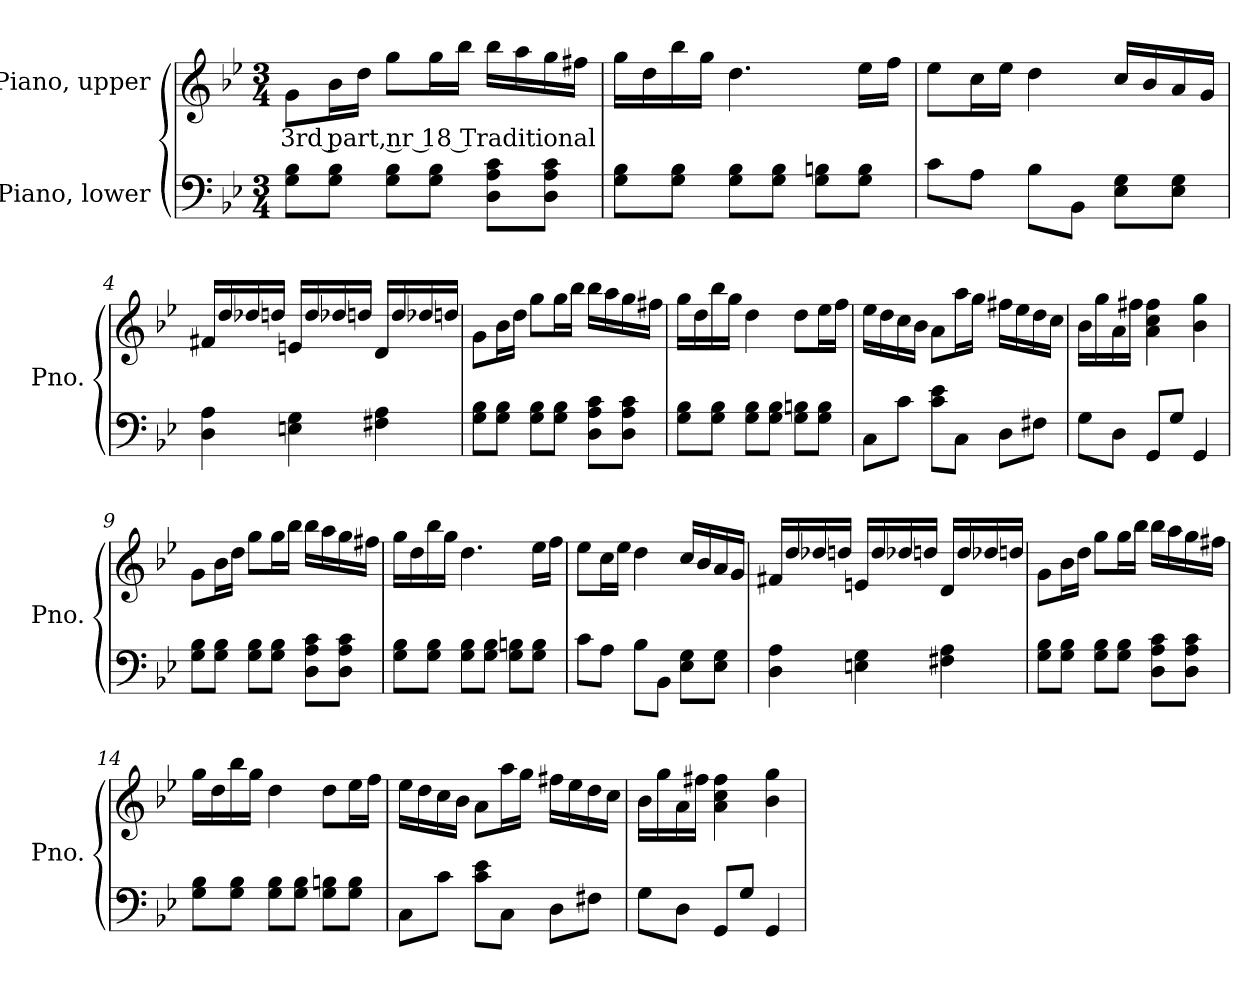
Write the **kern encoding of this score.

**kern	**kern	**text
*part2	*part1	*part1
*staff2	*staff1	*staff1
*I"Piano, lower	*I"Piano, upper	*
*I'Pno.	*I'Pno.	*
*clefF4	*clefG2	*
*k[b-e-]	*k[b-e-]	*
*M3/4	*M3/4	*
*MM100	*MM100	*
=1	=1	=1
!	!	!LO:LY:b
8G\ 8B-\L	8g\L	3rd part, nr 18 Traditional
8G\ 8B-\J	16b-\L	.
.	16dd\JJ	.
8G\ 8B-\L	8gg\L	.
8G\ 8B-\J	16gg\L	.
.	16bb-\JJ	.
8D\ 8A\ 8c\L	16bb-\LL	.
.	16aa\	.
8D\ 8A\ 8c\J	16gg\	.
.	16ff#X\JJ	.
=2	=2	=2
8G\ 8B-\L	16gg\LL	.
.	16dd\	.
8G\ 8B-\J	16bb-\	.
.	16gg\JJ	.
8G\ 8B-\L	4.dd\	.
8G\ 8B-\J	.	.
8G\ 8Bn\L	.	.
8G\ 8B\J	16ee-\LL	.
.	16ff\JJ	.
!!LO:LB:g=z
=3	=3	=3
8c\L	8ee-\L	.
8A\J	16cc\L	.
.	16ee-\JJ	.
8B-\L	4dd\	.
8BB-\J	.	.
8E-\ 8G\L	16cc/LL	.
.	16b-/	.
8E-\ 8G\J	16a/	.
.	16g/JJ	.
=4	=4	=4
4D\ 4A\	16f#X/LL	.
.	16dd/	.
.	16dd-X/	.
.	16ddn/JJ	.
4En\ 4G\	16en/LL	.
.	16dd/	.
.	16dd-X/	.
.	16ddn/JJ	.
4F#X\ 4A\	16d/LL	.
.	16dd/	.
.	16dd-X/	.
.	16ddn/JJ	.
=5	=5	=5
8G\ 8B-\L	8g\L	.
8G\ 8B-\J	16b-\L	.
.	16dd\JJ	.
8G\ 8B-\L	8gg\L	.
8G\ 8B-\J	16gg\L	.
.	16bb-\JJ	.
8D\ 8A\ 8c\L	16bb-\LL	.
.	16aa\	.
8D\ 8A\ 8c\J	16gg\	.
.	16ff#X\JJ	.
!!LO:LB:g=z
=6	=6	=6
8G\ 8B-\L	16gg\LL	.
.	16dd\	.
8G\ 8B-\J	16bb-\	.
.	16gg\JJ	.
8G\ 8B-\L	4dd\	.
8G\ 8B-\J	.	.
8G\ 8Bn\L	8dd\L	.
8G\ 8B\J	16ee-\L	.
.	16ff\JJ	.
=7	=7	=7
8C\L	16ee-\LL	.
.	16dd\	.
8c\J	16cc\	.
.	16b-\JJ	.
8c\ 8e-\L	8a\L	.
8C\J	16aa\L	.
.	16gg\JJ	.
8D\L	16ff#X\LL	.
.	16ee-\	.
8F#X\J	16dd\	.
.	16cc\JJ	.
=8	=8	=8
8G\L	16b-\LL	.
.	16gg\	.
8D\J	16a\	.
.	16ff#X\JJ	.
8GG/L	4a\ 4cc\ 4ff#\	.
8G/J	.	.
4GG/	4b-\ 4gg\	.
=9	=9	=9
8G\ 8B-\L	8g\L	.
8G\ 8B-\J	16b-\L	.
.	16dd\JJ	.
8G\ 8B-\L	8gg\L	.
8G\ 8B-\J	16gg\L	.
.	16bb-\JJ	.
8D\ 8A\ 8c\L	16bb-\LL	.
.	16aa\	.
8D\ 8A\ 8c\J	16gg\	.
.	16ff#X\JJ	.
!!LO:LB:g=z
=10	=10	=10
8G\ 8B-\L	16gg\LL	.
.	16dd\	.
8G\ 8B-\J	16bb-\	.
.	16gg\JJ	.
8G\ 8B-\L	4.dd\	.
8G\ 8B-\J	.	.
8G\ 8Bn\L	.	.
8G\ 8B\J	16ee-\LL	.
.	16ff\JJ	.
=11	=11	=11
8c\L	8ee-\L	.
8A\J	16cc\L	.
.	16ee-\JJ	.
8B-\L	4dd\	.
8BB-\J	.	.
8E-\ 8G\L	16cc/LL	.
.	16b-/	.
8E-\ 8G\J	16a/	.
.	16g/JJ	.
=12	=12	=12
4D\ 4A\	16f#X/LL	.
.	16dd/	.
.	16dd-X/	.
.	16ddn/JJ	.
4En\ 4G\	16en/LL	.
.	16dd/	.
.	16dd-X/	.
.	16ddn/JJ	.
4F#X\ 4A\	16d/LL	.
.	16dd/	.
.	16dd-X/	.
.	16ddn/JJ	.
!!LO:LB:g=z
=13	=13	=13
8G\ 8B-\L	8g\L	.
8G\ 8B-\J	16b-\L	.
.	16dd\JJ	.
8G\ 8B-\L	8gg\L	.
8G\ 8B-\J	16gg\L	.
.	16bb-\JJ	.
8D\ 8A\ 8c\L	16bb-\LL	.
.	16aa\	.
8D\ 8A\ 8c\J	16gg\	.
.	16ff#X\JJ	.
=14	=14	=14
8G\ 8B-\L	16gg\LL	.
.	16dd\	.
8G\ 8B-\J	16bb-\	.
.	16gg\JJ	.
8G\ 8B-\L	4dd\	.
8G\ 8B-\J	.	.
8G\ 8Bn\L	8dd\L	.
8G\ 8B\J	16ee-\L	.
.	16ff\JJ	.
=15	=15	=15
8C\L	16ee-\LL	.
.	16dd\	.
8c\J	16cc\	.
.	16b-\JJ	.
8c\ 8e-\L	8a\L	.
8C\J	16aa\L	.
.	16gg\JJ	.
8D\L	16ff#X\LL	.
.	16ee-\	.
8F#X\J	16dd\	.
.	16cc\JJ	.
=16	=16	=16
8G\L	16b-\LL	.
.	16gg\	.
8D\J	16a\	.
.	16ff#X\JJ	.
8GG/L	4a\ 4cc\ 4ff#\	.
8G/J	.	.
4GG/	4b-\ 4gg\	.
=	=	=
*-	*-	*-
